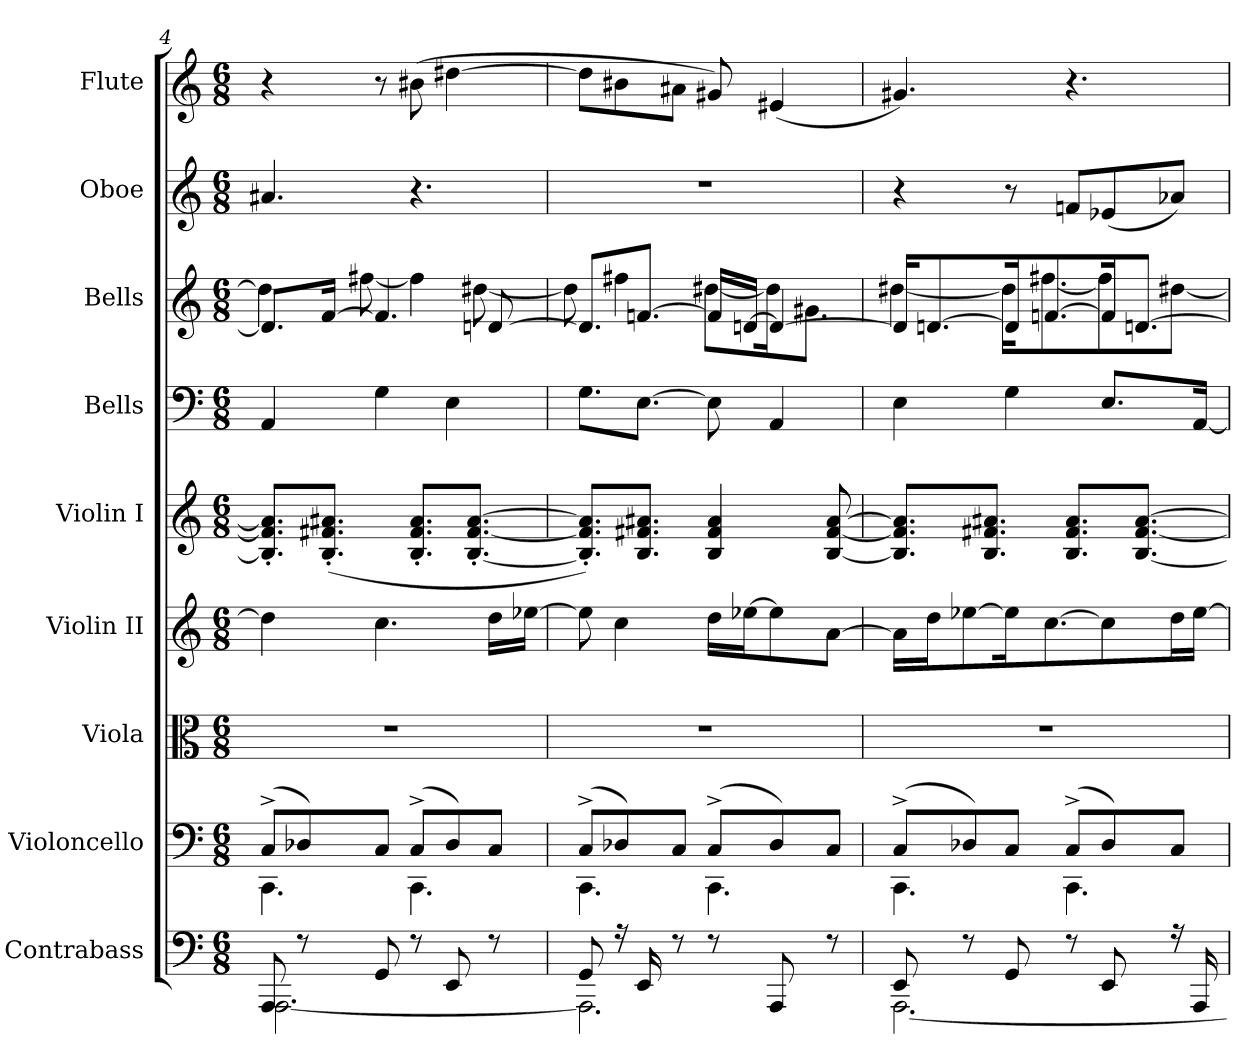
**kern	**kern	**kern	**kern	**kern	**kern	**kern	**kern	**kern
*part9	*part8	*part7	*part6	*part5	*part4	*part3	*part2	*part1
*staff9	*staff8	*staff7	*staff6	*staff5	*staff4	*staff3	*staff2	*staff1
*I"Contrabass	*I"Violoncello	*I"Viola	*I"Violin II	*I"Violin I	*I"Bells	*I"Bells	*I"Oboe	*I"Flute
*I'Cb.	*I'Vc.	*I'Vla.	*I'Vln. II	*I'Vln. I	*	*	*I'Ob.	*I'Fl.
*clefF4	*clefF4	*clefC3	*clefG2	*clefG2	*clefF4	*clefG2	*clefG2	*clefG2
*k[]	*k[]	*k[]	*k[]	*k[]	*k[]	*k[]	*k[]	*k[]
*C:	*C:	*C:	*C:	*C:	*C:	*C:	*C:	*C:
*M6/8	*M6/8	*M6/8	*M6/8	*M6/8	*M6/8	*M6/8	*M6/8	*M6/8
=4	=4	=4	=4	=4	=4	=4	=4	=4
*^	*^	*	*	*	*	*^	*	*
8AAA	[2.AAA	(8C^L	4.CC	2.r	4dd]	8.B]' 8.f#]' 8.a#]'L	4AA	8.dL]	4dd#]	4.a#X	4r
8r	.	8D-X)	.	.	.	.	.	.	.	.	.
.	.	.	.	.	.	(8.B' 8.f#X' 8.a#X'J	.	[16fJk	.	.	.
8GG	.	8CJ	.	.	4.cc	.	4G	4.f]	[8ff#X	.	8r
8r	.	(8C^L	4.CC	.	.	8.B' 8.f#' 8.a#'L	.	.	4ff#]	4.r	(8b#X
8EE	.	8D-)	.	.	.	.	4E	.	.	.	[4dd#X
.	.	.	.	.	.	[8.B' [8.f#' [8.a#'J	.	.	.	.	.
8r	.	8CJ	.	.	16ddLL	.	.	[8dn	[8dd#X	.	.
.	.	.	.	.	[16ee-XJJ	.	.	.	.	.	.
=5	=5	=5	=5	=5	=5	=5	=5	=5	=5	=5	=5
8GG	2.AAA]	(8C^L	4.CC	2.r	8ee-]	8.B]' 8.f#]' 8.a#]'L)	8.GL	8.dnL]	8dd#]	2.r	8dd#L]
16r	.	8D-X)	.	.	4cc	.	.	.	4ff#X	.	8b#X
16EE	.	.	.	.	.	8.B 8.f#X 8.a#XJ	[8.EJ	[8.fnJ	.	.	.
8r	.	8CJ	.	.	.	.	.	.	.	.	8a#XJ
8r	.	(8C^L	4.CC	.	16ddLL	4B 4f# 4a#	8E]	16fLL]	[8dd#XL	.	8g#X)
.	.	.	.	.	[16ee-XJ	.	.	[16dnJJ	.	.	.
8AAA	.	8D-)	.	.	8ee-]	.	4AA	4d_	16dd#K]	.	(4e#X
.	.	.	.	.	.	.	.	.	8.g#XJ	.	.
8r	.	8CJ	.	.	[8aJ	[8B [8f# [8a#	.	.	.	.	.
=6	=6	=6	=6	=6	=6	=6	=6	=6	=6	=6	=6
8EE	[2.AAA	(8C^L	4.CC	2.r	16aLL]	8.B] 8.f#] 8.a#]L	4E	16dKL]	[4dd#X	4r	4.g#X)
.	.	.	.	.	16ddJ	.	.	[8.dn	.	.	.
8r	.	8D-X)	.	.	[8ee-X	.	.	.	.	.	.
.	.	.	.	.	.	8.B 8.f#X 8.a#XJ	.	.	.	.	.
8GG	.	8CJ	.	.	16ee-K]	.	4G	16dK]	16dd#KL]	8r	.
.	.	.	.	.	[8.cc	.	.	[8.fn	[8.ff#X	.	.
8r	.	(8C^L	4.CC	.	.	8.B 8.f# 8.a#L	.	.	.	8fnL	4.r
8EE	.	8D-)	.	.	8cc]	.	8.EL	16fK]	8ff#]	(8e-X	.
.	.	.	.	.	.	[8.B [8.f# [8.a#J	.	[8.dnJ	.	.	.
16r	.	8CJ	.	.	16ddL	.	.	.	[8dd#XJ	8a-XJ)	.
16AAA	.	.	.	.	[16ee-JJ	.	[16AAJk	.	.	.	.
*v	*v	*	*	*	*	*	*	*v	*v	*	*
*	*v	*v	*	*	*	*	*	*	*
=	=	=	=	=	=	=	=	=
*-	*-	*-	*-	*-	*-	*-	*-	*-
